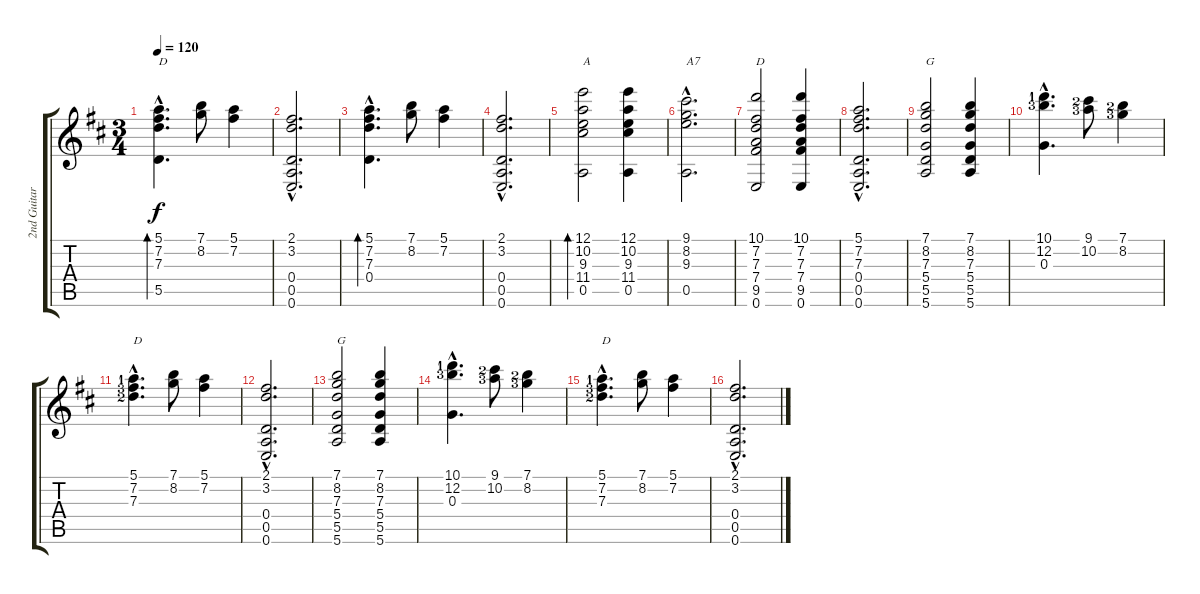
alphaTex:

\track ("2nd Guitar for Effect" "2nd Guitar") {instrument acousticguitarsteel}
\staff {score tabs}
\tuning (E4 B3 G3 D3 A2 E2) {hide}
\ts (3 4)
\tempo 120
\clef g2
\ks d
(5.1{hac} 7.2{hac} 7.3{hac} 5.5{hac}).4{d bd 480 txt "D" dy f instrument acousticguitarsteel} (7.1 8.2).8 (5.1 7.2).4 |
(2.1{hac} 3.2{hac} 0.4{hac} 0.5{hac} 0.6{hac}).2{d} |
(5.1{hac} 7.2{hac} 7.3{hac} 0.4{hac}).4{d bd 480} (7.1 8.2).8 (5.1 7.2).4 |
(2.1{hac} 3.2{hac} 0.4{hac} 0.5{hac} 0.6{hac}).2{d} |
(12.1 10.2 9.3 11.4 0.5).2{bd 480 txt "A"} (12.1 10.2 9.3 11.4 0.5).4 |
(9.1{hac} 8.2{hac} 9.3{hac} 0.5{hac}).2{d txt "A7"} |
(10.1 7.2 7.3 7.4 9.5 0.6).2{txt "D"} (10.1 7.2 7.3 7.4 9.5 0.6).4 |
(5.1{hac} 7.2{hac} 7.3{hac} 0.4{hac} 0.5{hac} 0.6{hac}).2{d} |
(7.1 8.2 7.3 5.4 5.5 5.6).2{txt "G"} (7.1 8.2 7.3 5.4 5.5 5.6).4 |
(10.1{hac lf 2} 12.2{hac lf 4} 0.3{hac}).4{d} (9.1{lf 3} 10.2{lf 4}).8 (7.1{lf 3} 8.2{lf 4}).4 |
(5.1{hac lf 2} 7.2{hac lf 4} 7.3{hac lf 3}).4{d txt "D"} (7.1 8.2).8 (5.1 7.2).4 |
(2.1{hac} 3.2{hac} 0.4{hac} 0.5{hac} 0.6{hac}).2{d} |
(7.1 8.2 7.3 5.4 5.5 5.6).2{txt "G"} (7.1 8.2 7.3 5.4 5.5 5.6).4 |
(10.1{hac lf 2} 12.2{hac lf 4} 0.3{hac}).4{d} (9.1{lf 3} 10.2{lf 4}).8 (7.1{lf 3} 8.2{lf 4}).4 |
(5.1{hac lf 2} 7.2{hac lf 4} 7.3{hac lf 3}).4{d txt "D"} (7.1 8.2).8 (5.1 7.2).4 |
(2.1{hac} 3.2{hac} 0.4{hac} 0.5{hac} 0.6{hac}).2{d}
